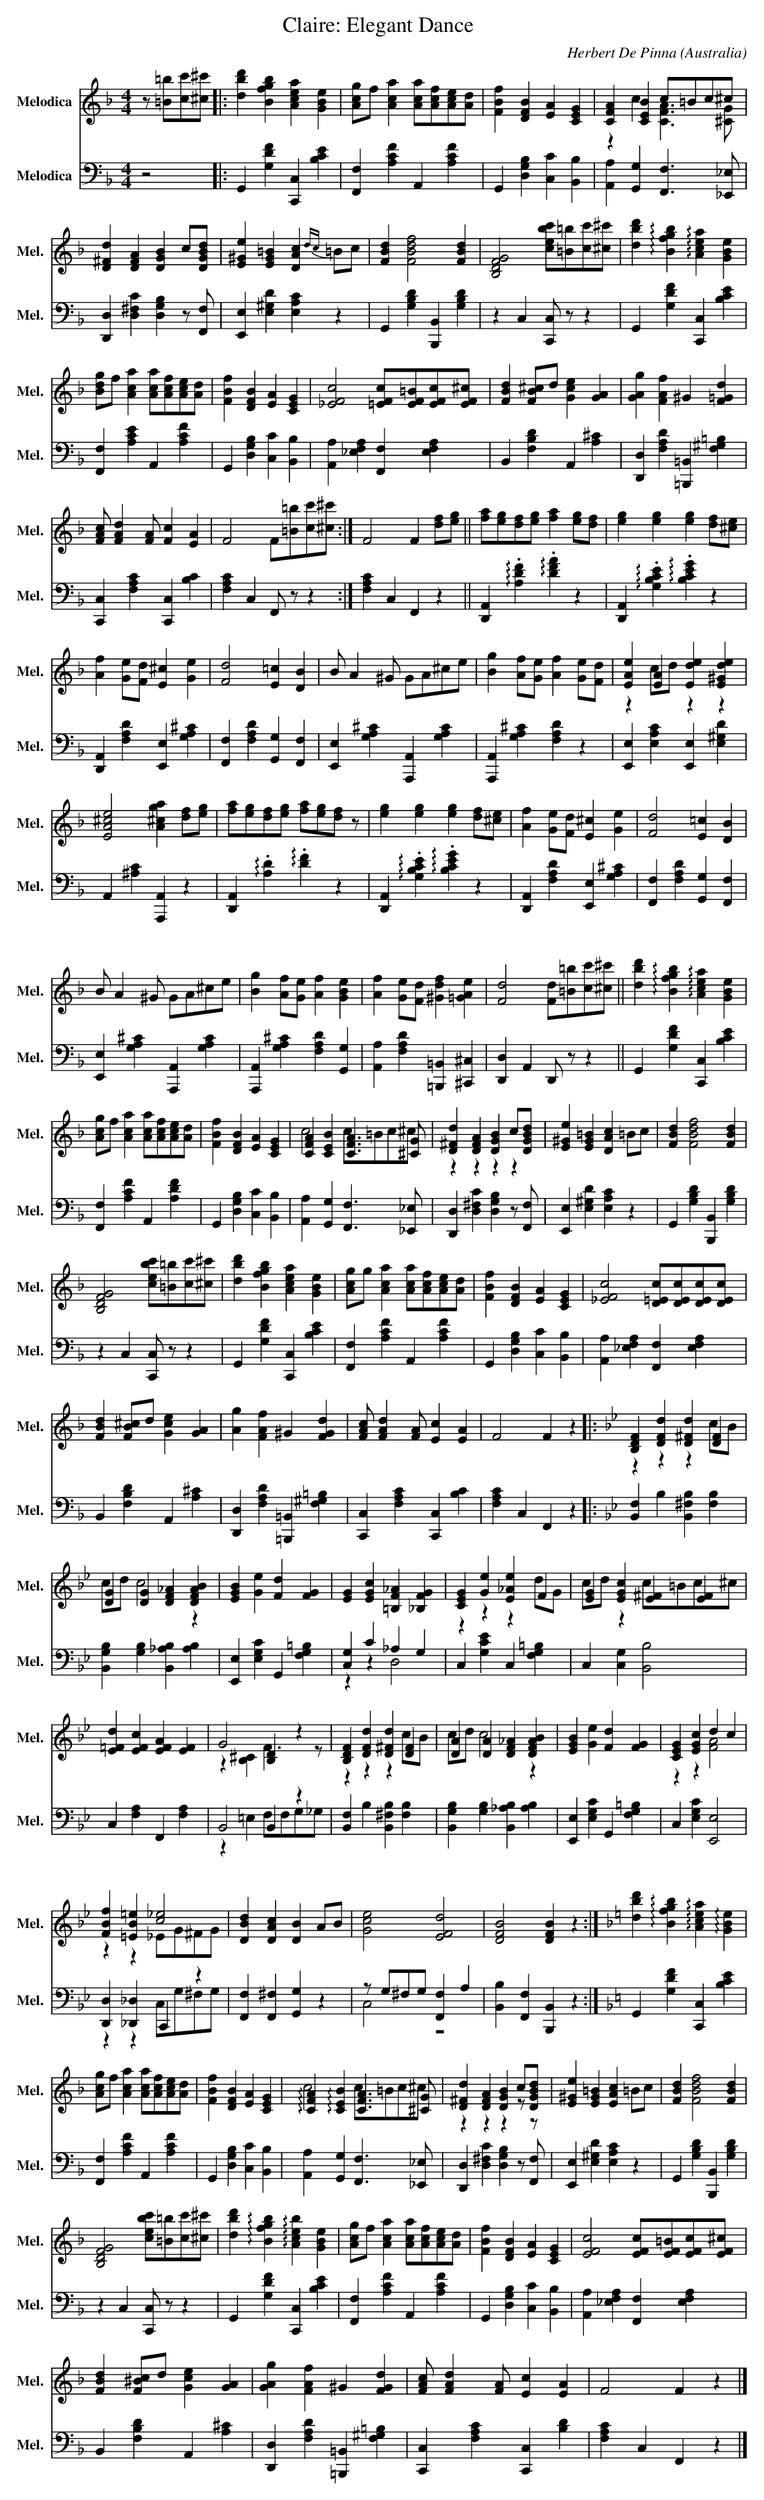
X:1
T:Claire: Elegant Dance
C:Herbert De Pinna
O:Australia
%%score ( 1 2 ) ( 3 4 )
L:1/4
M:4/4
K:F
V:1 treble nm="Melodica" snm="Mel."
V:2 treble
V:3 bass nm="Melodica" snm="Mel."
V:4 bass
V:1
z/ [=B=b]/[cc']/[^c^c']/ |: [dbd'] [Bfgb] [Acea] [GBe] | [Acg]/f/ [Aca] [Aca]/[Acf]/[Ace]/[Ad]/ |
[FBf] [DFB] [EA] [CEG] | [CFA] [CEB] c/=B/c/^c/ |$ [D^Fd] [DFA] [DGB] c/[DGBd]/ |
[E^Ge] [EG=B] [DAc]{dc} =B/c/ | [FBd] [FBdf]2 [FBd] | [B,DFG]2 [cebc']/[=B=b]/[cc']/[^c^c']/ |
[dbd'] !arpeggio![Bfgb] !arpeggio![Acea] [GBe] |$ [Bdg]/f/ [Aca] [Aca]/[Acf]/[Ace]/[Ad]/ |
[FBf] [DFB] [EA] [CEG] | [_EFc]2 [=EFc]/[EF=B]/[EFc]/[EF^c]/ | [FBd] [FB^c]/d/ [Gce] [GA] |
[GAg] [FAf] ^G [F=Gd] |$ [FAc]/ [FAd] [FA]/ [Fc] [EA] | F2 F/[=B=b]/[cc']/[^c^c']/ :|
F2 F [df]/[eg]/ || [fa]/[eg]/[df]/[eg]/ [fa] [eg]/[df]/ | [eg] [eg] [eg] [df]/[^ce]/ |$
[Af] [Ge]/[Fd]/ [E^c] [Ge] | [Fd]2 [E=c] [DB] | B/ A ^G/ G/A/^c/e/ |
[Bg] [Af]/[Ge]/ [Af] [Ge]/[Fd]/ | [EAe] [EA] [Ede] [E^Gde] |$ [EA^ce]2 [A^cga] [df]/[eg]/ |
[fa]/[eg]/[df]/[eg]/ [fa]/[eg]/[df]/ z/ | [eg] [eg] [eg] [df]/[^ce]/ |
[Af] [Ge]/[Fd]/ [E^c] [Ge] | [Fd]2 [E=c] [DB] |$ B/ A ^G/ G/A/^c/e/ | [Bg] [Af]/[Ge]/ [Af] [GBe] |
[Af] [Ge]/[Fd]/ [^Gdf] [=GAe] | [Fd]2 [Fd]/[=B=b]/[cc']/[^c^c']/ ||
[dbd'] !arpeggio![Bfgb] !arpeggio![Acea] [GBe] |$ [Acg]/f/ [Aca] [Aca]/[Acf]/[Ace]/[Ad]/ |
[FBf] [DFB] [EA] [CEG] | [CFA] [CEB] [CFA]3/2 [^CG]/ | [D^Fd] [DFA] [DGB] c/[DGBd]/ |
[E^Ge] [EG=B] [DAc] =B/c/ | [FBd] [FBdf]2 [FBd] |$ [B,DFG]2 [cebc']/[=B=b]/[cc']/[^c^c']/ |
[dbd'] [Bfgb] [Acea] [GBe] | [Acg]/g/ [Aca] [Aca]/[Acf]/[Ace]/[Ad]/ | [FBf] [DFB] [EA] [CEG] |
[_EFc]2 [D=Ec]/[DEc]/[DEc]/[DEc]/ |$ [FBd] [FB^c]/d/ [Gce] [GA] | [Ag] [FAf] ^G [FGd] |
[FAc]/ [FAd] [FA]/ [Ec] [EA] | F2 F z |:[K:Bb] [B,DF] [DFd] [D^Fd] [DF] |$
[DG] [DG] [DF_A] [DFAB] | [EGB] [Ge] [Fd] [FG] | [EG] [EGc] [=B,F_A] [_B,FG] |
[CEG] [Ge] [E_Ae] F | [EG] [EGc] [E^F] [EF] |$ [E=Fd] [EFc] [EFA] [EF] | G2 [B,D] z |
[B,DF] [DFd] [D^Fd] [DF] | [DA] [DA] [DF_A] [DFAB] | [EGB] [Ge] [Fd] [FG] | [CEG] [EGc] d c |$
[FBf] [=EB=e] [c_e]2 | [DBd] [DAc] [DB] A/B/ | [Gce]2 [EFd]2 | [DFB]2 [DFB] z :|
[K:F] [dbd'] !arpeggio![Bfgb] !arpeggio![Acea] !arpeggio![GBe] |$
[Acg]/f/ [Aca] [Aca]/[Acf]/[Ace]/[Ad]/ | [FBf] [DFB] [EA] [CEG] |
!arpeggio![CFA] !arpeggio![CEB] [CFA]3/2 [^CG]/ | [D^Fd] [DFA] [DGB] c/[DGBd]/ |
[E^Ge] [EG=B] [EAc] =B/c/ | [FBd] [FBdf]2 [FBd] |$ [B,DFG]2 [cebc']/[=B=b]/[cc']/[^c^c']/ |
[dbd'] !arpeggio![Bfgb] !arpeggio![Aceb] [GBe] | [Acg]/f/ [Aca] [Aca]/[Acf]/[Ace]/[Ad]/ |
[FBf] [DFB] [EA] [CEG] | [EFc]2 [EFc]/[EF=B]/[EFc]/[EF^c]/ |$ [FBd] [F^Bc]/d/ [Gce] [GA] |
[GAg] [FAf] ^G [FGd] | [FAc]/ [FAd] [FA]/ [Ec] [EA] | F2 F z |]
V:2
x2 |: x4 | x4 | x4 | z c [CFA]3/2 [^CG]/ |$ x4 | x4 | x4 | x4 | x4 |$ x4 | x4 | x4 | x4 | x4 |$
x4 | x4 :| x4 || x4 | x4 |$ x4 | x4 | x4 | x4 | z c/d/ z z |$ x4 | x4 | x4 | x4 | x4 |$ x4 | x4 |
x4 | x4 || x4 |$ x4 | x4 | c2 c/=B/c/^c/ | z z z z | x4 | x4 |$ x4 | x4 | x4 | x4 | x4 |$ x4 |
x4 | x4 | x4 |:[K:Bb] z z z c/B/ |$ c/d/ c2 z | x4 | x4 | z z z d/G/ | c/d/ z c/=B/c/^c/ |$ x4 |
z [B,^C] F3/2 z/ | z z z c/B/ | c/d/ c2 z | x4 | z z [FA]2 |$ z z _E/G/^F/G/ | x4 | x4 | x4 :|
[K:F] x4 |$ x4 | x4 | c2 c/=B/c/^c/ | z z z z/ z/ | x4 | x4 |$ x4 | x4 | x4 | x4 | x4 |$ x4 | x4 |
x4 | x4 |]
V:3
z2 |: G,, [G,DF] [C,,C,] [B,CE] | [F,,F,] [A,CF] A,, [A,CF] | G,, [D,G,B,] [C,C] [B,,B,] |
[A,,A,] [G,,G,] [F,,F,]3/2 [_E,,_E,]/ |$ [D,,D,] [D,^F,C] [D,G,B,] z/ [F,,F,]/ |
[E,,E,] [E,^G,D] [E,A,C] z | G,, [G,B,D] [B,,,B,,] [G,B,D] | z C, [C,,C,]/ z/ z |
G,, [G,DF] [C,,C,] [B,CE] |$ [F,,F,] [A,CE] A,, [A,CF] | G,, [D,G,B,] [C,C] [B,,B,] |
[A,,A,] [_E,F,A,] [F,,F,] [E,F,A,] | B,, [F,B,D] A,, [A,^C] |
[D,,D,] [F,A,D] [=B,,,=B,,] [F,^G,=B,] |$ [C,,C,] [F,A,C] [C,,C,] [B,C] | [F,A,C] C, F,,/ z/ z :|
[F,A,C] C, F,, z || [D,,A,,] !arpeggio!.[A,DF] !arpeggio!.[DFA] z |
[D,,A,,] !arpeggio!.[G,B,CE] !arpeggio!.[B,CEG] z |$ [D,,A,,] [F,A,D] [E,,E,] [G,A,^C] |
[F,,F,] [F,A,D] [G,,G,] [F,,F,] | [E,,E,] [G,A,^C] [A,,,A,,] [G,A,C] |
[A,,,A,,] [G,A,^C] [F,A,D] z | [E,,E,] [E,A,C] [E,,E,] [E,^G,D] |$ A,, [^A,C] [A,,,A,,] z |
[D,,A,,] !arpeggio!.[A,D] !arpeggio!.[DF] z | [D,,A,,] !arpeggio!.[G,B,CE] !arpeggio!.[B,CEG] z |
[D,,A,,] [F,A,D] [E,,E,] [G,A,^C] | [F,,F,] [F,A,D] [G,,G,] [F,,F,] |$
[E,,E,] [G,A,^C] [A,,,A,,] [G,A,C] | [A,,,A,,] [G,A,^C] [F,A,D] [G,,G,] |
[A,,A,] [F,A,D] [=B,,,=B,,] [^C,,^C,] | [D,,D,] A,, D,,/ z/ z || G,, [G,DF] [C,,C,] [B,CE] |$
[F,,F,] [A,CF] A,, [A,DF] | G,, [D,G,B,] [C,C] [B,,B,] | [A,,A,] [G,,G,] [F,,F,]3/2 [_E,,_E,]/ |
[D,,D,] [D,^F,C] [D,G,B,] z/ [F,,F,]/ | [E,,E,] [E,^G,D] [E,A,C] z |
G,, [G,B,D] [B,,,B,,] [G,B,D] |$ z C, [C,,C,]/ z/ z | G,, [G,DF] [C,,C,] [B,CE] |
[F,,F,] [A,CF] A,, [A,CF] | G,, [D,G,B,] [C,C] [B,,B,] | [A,,A,] [_E,F,A,] [F,,F,] [E,F,A,] |$
B,, [F,B,D] A,, [A,^C] | [D,,D,] [F,A,D] [=B,,,=B,,] [F,^G,=B,] | [C,,C,] [F,A,C] [C,,C,] [B,C] |
[F,A,C] C, F,, z |:[K:Bb] [B,,F,] B, [B,,^F,B,] [F,B,] |$ [B,,G,B,] [G,B,] [B,,_A,B,] [A,B,] |
[E,,E,] [E,G,C] G,, [F,G,=B,] | [C,G,] C _A, G, | C, [G,CE] C, [F,G,=B,] | C, [C,G,] [B,,B,]2 |$
C, [F,A,] F,, [F,A,] | B,,2 B,, z | [B,,F,] B, [B,,^F,B,] [F,B,] |
[B,,G,B,] [G,B,] [B,,_A,B,] [A,B,] | [E,,E,] [E,G,C] G,, [F,G,=B,] | C, [E,G,C] [E,,E,]2 |$
[D,,D,] [_D,,_D,] C,, z | [F,,F,] [F,,^F,] [G,,G,] z | z/ G,/^F,/G,/ [F,,F,] A, |
[B,,B,] [F,,F,] [B,,,B,,] z :|[K:F] G,, [G,DF] [C,,C,] [B,CE] |$ [F,,F,] [A,CF] A,, [A,CF] |
G,, [D,G,B,] [C,C] [B,,B,] | [A,,A,] [G,,G,] [F,,F,]3/2 [_E,,_E,]/ |
[D,,D,] [D,^F,C] [D,G,B,] z/ [F,,F,]/ | [E,,E,] [E,^G,D] [E,A,C] z |
G,, [G,B,D] [B,,,B,,] [G,B,D] |$ z C, [C,,C,]/ z/ z | G,, [G,DF] [C,,C,] [B,CE] |
[F,,F,] [A,CF] A,, [A,CF] | G,, [D,G,B,] [C,C] [B,,B,] | [A,,A,] [_E,F,A,] [F,,F,] [E,F,A,] |$
B,, [F,B,D] A,, [A,^C] | [D,,D,] [F,A,D] [=B,,,=B,,] [F,^G,=B,] | [C,,C,] [F,A,C] [C,,C,] [B,D] |
[F,A,C] C, F,, z |]
V:4
x2 |: x4 | x4 | x4 | x4 |$ x4 | x4 | x4 | x4 | x4 |$ x4 | x4 | x4 | x4 | x4 |$ x4 | x4 :| x4 ||
x4 | x4 |$ x4 | x4 | x4 | x4 | x4 |$ x4 | x4 | x4 | x4 | x4 |$ x4 | x4 | x4 | x4 || x4 |$ x4 |
x4 | x4 | x4 | x4 | x4 |$ x4 | x4 | x4 | x4 | x4 |$ x4 | x4 | x4 | x4 |:[K:Bb] x4 |$ x4 | x4 |
z z D,2 | x4 | x4 |$ x4 | z =E, F,/F,/G,/_G,/ | x4 | x4 | x4 | x4 |$ z z C,/G,/^F,/G,/ | x4 |
C,2 z2 | x4 :|[K:F] x4 |$ x4 | x4 | x4 | x4 | x4 | x4 |$ x4 | x4 | x4 | x4 | x4 |$ x4 | x4 | x4 |
x4 |]
